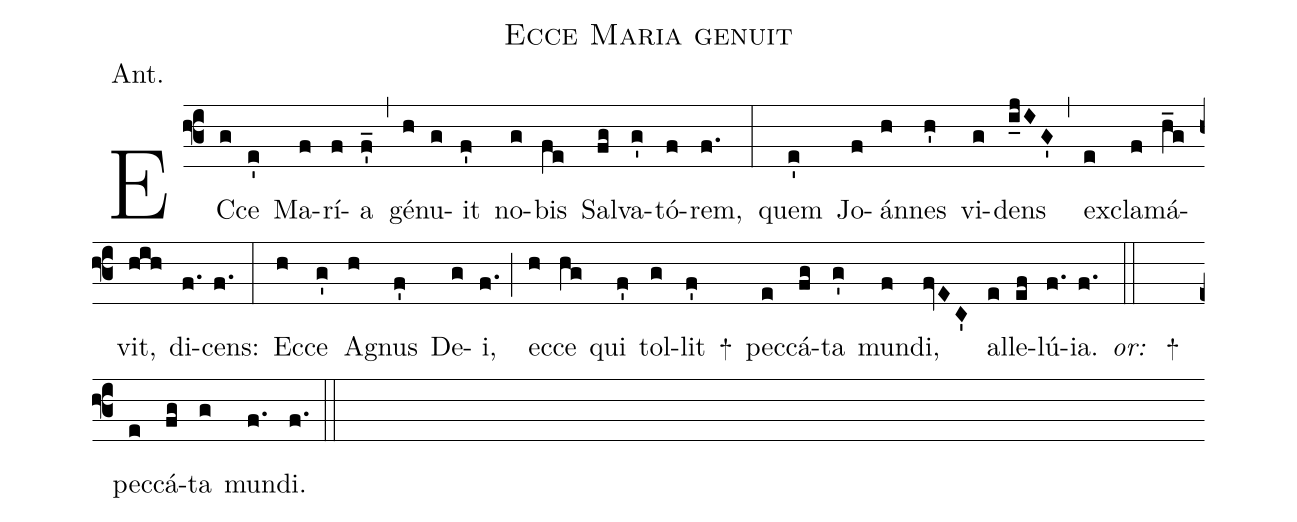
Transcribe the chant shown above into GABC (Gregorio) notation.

name:Ecce Maria genuit;
office-part:Antiphona;
mode:2;
annotation: Ant.;
%%
(f3) EC(g)ce(e') Ma(f)rí(f)a(f'_) (,) gé(h)nu(g)it(f') no(g)bis(fe) Sal(fg)va(g')tó(f)rem,(f.) (:) quem(e') Jo(f)án(h)nes(h') vi(g)dens(i_jIG') (,) ex(e)cla(f)má(h_g)vit,(hih) di(f.)cens:(f.) (:) Ec(h)ce(g') A(h)gnus(f') De(g)i,(f.) (;) ec(h)ce(hg) qui(f') tol(g)lit(f') +() pec(e)cá(fg)ta(g') mun(f)di,(fvEC') al(e)le(ef)lú(f.)ia.(f.) <i>or:</i>(::) +() pec(e)cá(fg)ta(g) mun(f.)di.(f.) (::)
